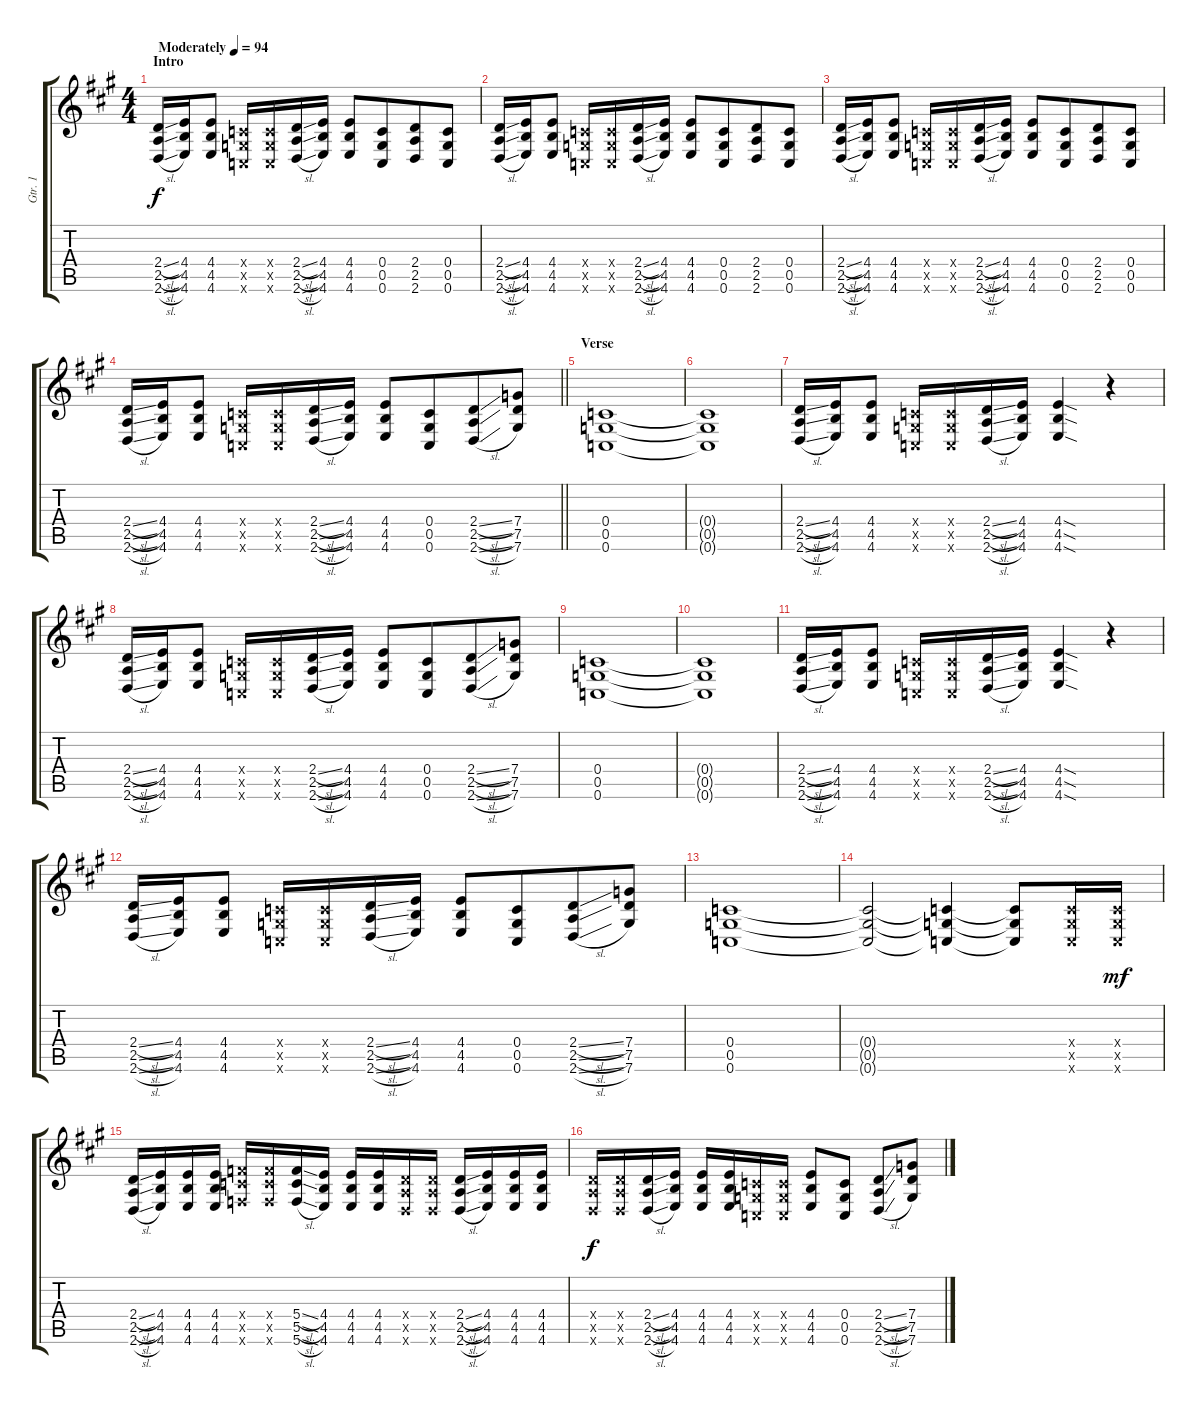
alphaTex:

\track ("Gtr. 1" "Gtr. 1") {instrument distortionguitar}
\staff {score tabs}
\tuning (D4 A3 F3 C3 G2 C2) {hide}
\ts (4 4)
\section ("" "Intro")
\tempo (94 "Moderately")
\clef g2
\ks a
(2.4{sl} 2.5{sl} 2.6{sl}).16{dy f instrument distortionguitar} (4.4 4.5 4.6).16 (4.4 4.5 4.6).8 (0.4{x} 0.5{x} 0.6{x}).16 (0.4{x} 0.5{x} 0.6{x}).16 (2.4{sl} 2.5{sl} 2.6{sl}).16 (4.4 4.5 4.6).16 (4.4 4.5 4.6).8 (0.4 0.5 0.6).8{beam merge} (2.4 2.5 2.6).8 (0.4 0.5 0.6).8 |
(2.4{sl} 2.5{sl} 2.6{sl}).16 (4.4 4.5 4.6).16 (4.4 4.5 4.6).8 (0.4{x} 0.5{x} 0.6{x}).16 (0.4{x} 0.5{x} 0.6{x}).16 (2.4{sl} 2.5{sl} 2.6{sl}).16 (4.4 4.5 4.6).16 (4.4 4.5 4.6).8 (0.4 0.5 0.6).8{beam merge} (2.4 2.5 2.6).8 (0.4 0.5 0.6).8 |
(2.4{sl} 2.5{sl} 2.6{sl}).16 (4.4 4.5 4.6).16 (4.4 4.5 4.6).8 (0.4{x} 0.5{x} 0.6{x}).16 (0.4{x} 0.5{x} 0.6{x}).16 (2.4{sl} 2.5{sl} 2.6{sl}).16 (4.4 4.5 4.6).16 (4.4 4.5 4.6).8 (0.4 0.5 0.6).8{beam merge} (2.4 2.5 2.6).8 (0.4 0.5 0.6).8 |
\barLineRight lightlight
(2.4{sl} 2.5{sl} 2.6{sl}).16 (4.4 4.5 4.6).16 (4.4 4.5 4.6).8 (0.4{x} 0.5{x} 0.6{x}).16 (0.4{x} 0.5{x} 0.6{x}).16 (2.4{sl} 2.5{sl} 2.6{sl}).16 (4.4 4.5 4.6).16 (4.4 4.5 4.6).8 (0.4 0.5 0.6).8{beam merge} (2.4{sl} 2.5{sl} 2.6{sl}).8 (7.4 7.5 7.6).8 |
\section ("" "Verse")
(0.4 0.5 0.6).1 |
(0.4{t} 0.5{t} 0.6{t}).1 |
(2.4{sl} 2.5{sl} 2.6{sl}).16 (4.4 4.5 4.6).16 (4.4 4.5 4.6).8 (0.4{x} 0.5{x} 0.6{x}).16 (0.4{x} 0.5{x} 0.6{x}).16 (2.4{sl} 2.5{sl} 2.6{sl}).16 (4.4 4.5 4.6).16 (4.4{sod} 4.5{sod} 4.6{sod}).4 r.4 |
(2.4{sl} 2.5{sl} 2.6{sl}).16 (4.4 4.5 4.6).16 (4.4 4.5 4.6).8 (0.4{x} 0.5{x} 0.6{x}).16 (0.4{x} 0.5{x} 0.6{x}).16 (2.4{sl} 2.5{sl} 2.6{sl}).16 (4.4 4.5 4.6).16 (4.4 4.5 4.6).8 (0.4 0.5 0.6).8{beam merge} (2.4{sl} 2.5{sl} 2.6{sl}).8 (7.4 7.5 7.6).8 |
(0.4 0.5 0.6).1 |
(0.4{t} 0.5{t} 0.6{t}).1 |
(2.4{sl} 2.5{sl} 2.6{sl}).16 (4.4 4.5 4.6).16 (4.4 4.5 4.6).8 (0.4{x} 0.5{x} 0.6{x}).16 (0.4{x} 0.5{x} 0.6{x}).16 (2.4{sl} 2.5{sl} 2.6{sl}).16 (4.4 4.5 4.6).16 (4.4{sod} 4.5{sod} 4.6{sod}).4 r.4 |
(2.4{sl} 2.5{sl} 2.6{sl}).16 (4.4 4.5 4.6).16 (4.4 4.5 4.6).8 (0.4{x} 0.5{x} 0.6{x}).16 (0.4{x} 0.5{x} 0.6{x}).16 (2.4{sl} 2.5{sl} 2.6{sl}).16 (4.4 4.5 4.6).16 (4.4 4.5 4.6).8 (0.4 0.5 0.6).8{beam merge} (2.4{sl} 2.5{sl} 2.6{sl}).8 (7.4 7.5 7.6).8 |
(0.4 0.5 0.6).1 |
(0.4{t} 0.5{t} 0.6{t}).2 (0.4{t} 0.5{t} 0.6{t}).4 (0.4{t} 0.5{t} 0.6{t}).8 (0.4{x} 0.5{x} 0.6{x}).16 (0.4{x} 0.5{x} 0.6{x}).16{dy mf} |
(2.4{sl} 2.5{sl} 2.6{sl}).16 (4.4 4.5 4.6).16 (4.4 4.5 4.6).16 (4.4 4.5 4.6).16 (5.4{x} 5.5{x} 5.6{x}).16 (5.4{x} 5.5{x} 5.6{x}).16 (5.4{sl} 5.5{sl} 5.6{sl}).16 (4.4 4.5 4.6).16 (4.4 4.5 4.6).16 (4.4 4.5 4.6).16 (2.4{x} 2.5{x} 2.6{x}).16 (2.4{x} 2.5{x} 2.6{x}).16 (2.4{sl} 2.5{sl} 2.6{sl}).16 (4.4 4.5 4.6).16 (4.4 4.5 4.6).16 (4.4 4.5 4.6).16 |
(2.4{x} 2.5{x} 2.6{x}).16{dy f} (2.4{x} 2.5{x} 2.6{x}).16 (2.4{sl} 2.5{sl} 2.6{sl}).16 (4.4 4.5 4.6).16 (4.4 4.5 4.6).16 (4.4 4.5 4.6).16 (0.4{x} 0.5{x} 0.6{x}).16 (0.4{x} 0.5{x} 0.6{x}).16 (4.4 4.5 4.6).8 (0.4 0.5 0.6).8 (2.4{sl} 2.5{sl} 2.6{sl}).8 (7.4 7.5 7.6).8
